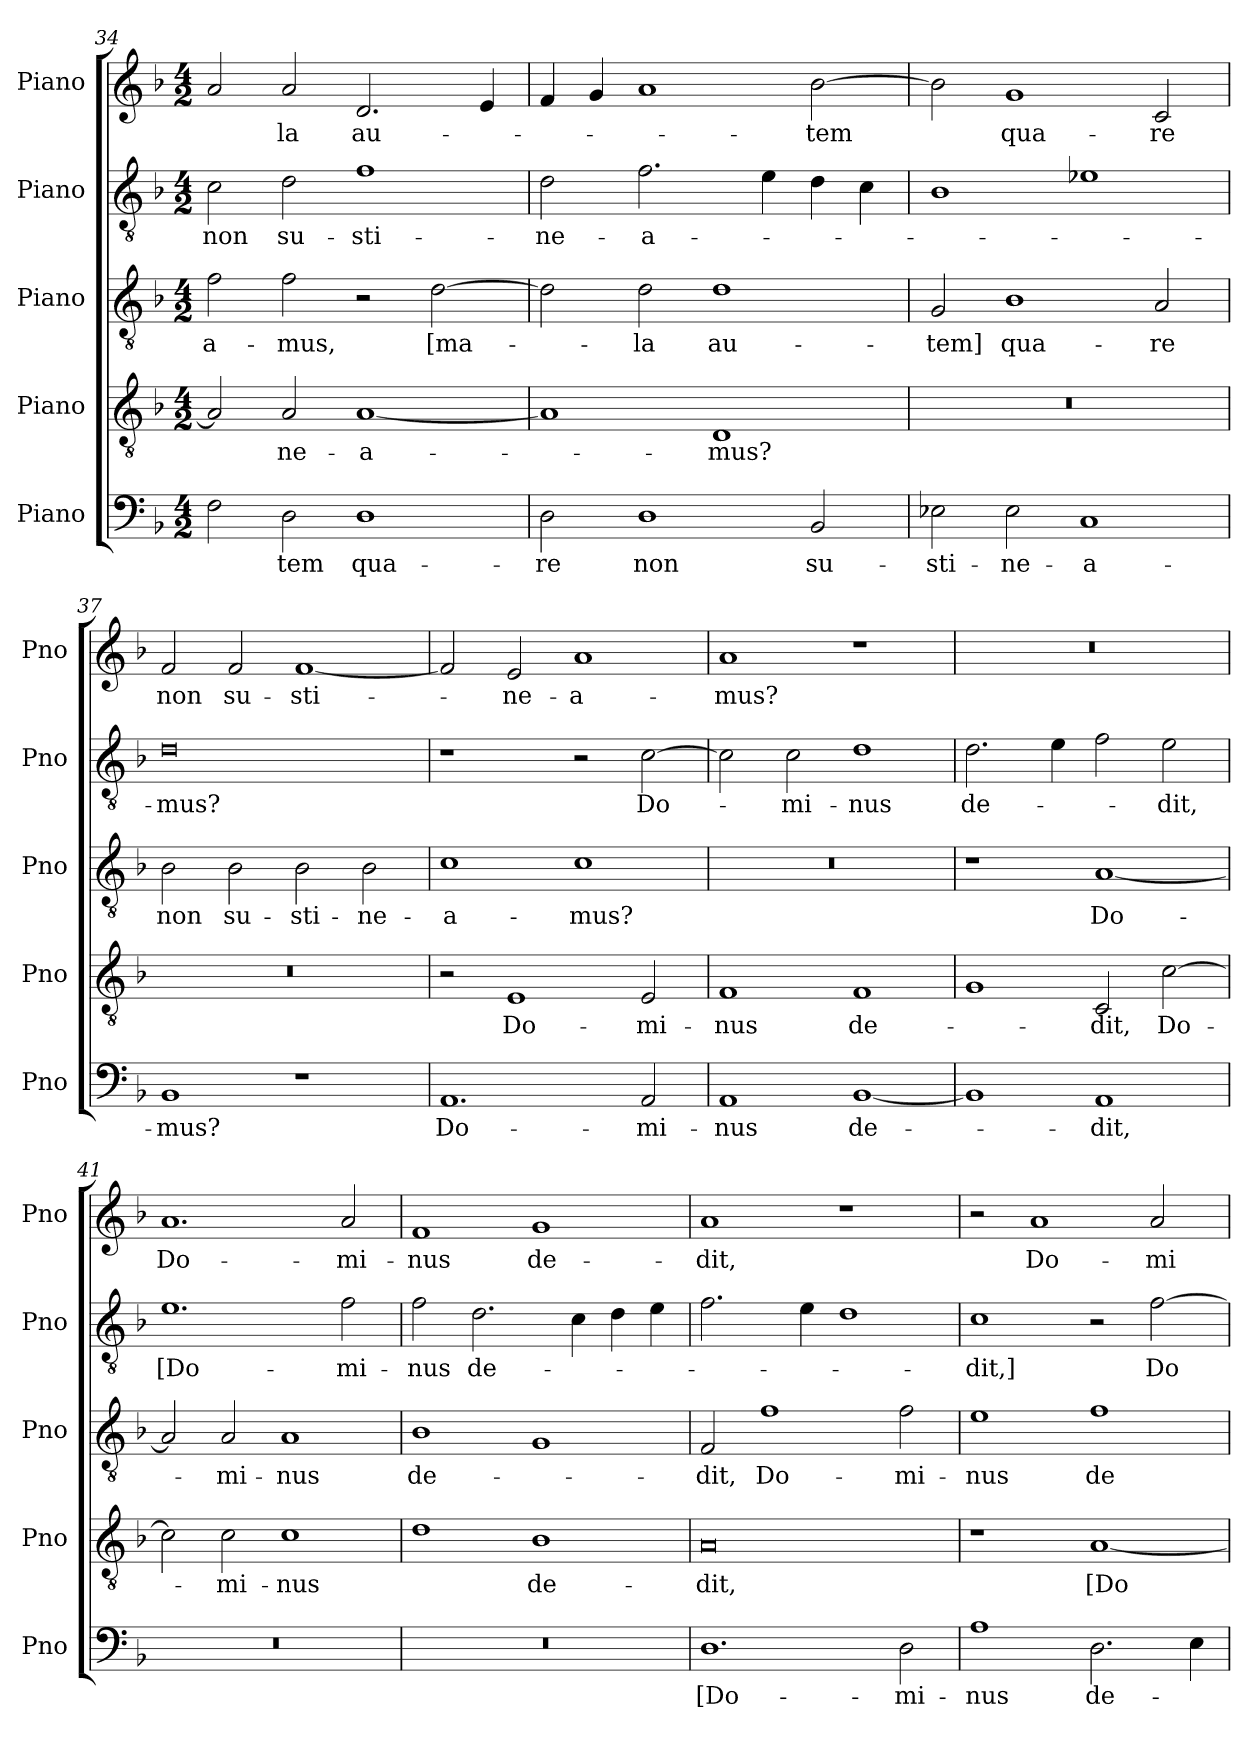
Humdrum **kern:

**kern	**text	**kern	**text	**kern	**text	**kern	**text	**kern	**text
*part5	*part5	*part4	*part4	*part3	*part3	*part2	*part2	*part1	*part1
*staff5	*staff5	*staff4	*staff4	*staff3	*staff3	*staff2	*staff2	*staff1	*staff1
*I"Piano	*	*I"Piano	*	*I"Piano	*	*I"Piano	*	*I"Piano	*
*I'Pno	*	*I'Pno	*	*I'Pno	*	*I'Pno	*	*I'Pno	*
*clefF4	*	*clefGv2	*	*clefGv2	*	*clefGv2	*	*clefG2	*
*k[b-]	*	*k[b-]	*	*k[b-]	*	*k[b-]	*	*k[b-]	*
*M4/2	*	*M4/2	*	*M4/2	*	*M4/2	*	*M4/2	*
=34	=34	=34	=34	=34	=34	=34	=34	=34	=34
2F\	.	2A/]	.	2f\	-a­-	2c\	non	2a/	.
2D\	-tem	2A/	-ne­-	2f\	-mus,	2d\	su­-	2a/	-la
1D	qua-	[1A	-a-	2r	.	1f	-sti-	2.d/	au-
.	.	.	.	[2d\	[ma-	.	.	.	.
.	.	.	.	.	.	.	.	4e/	.
=35	=35	=35	=35	=35	=35	=35	=35	=35	=35
2D\	-re	1A]	.	2d\]	.	2d\	-ne­-	4f/	.
.	.	.	.	.	.	.	.	4g/	.
1D	non	.	.	2d\	-la	2.f\	-a-	1a	.
.	.	1D	-mus?	1d	au­-	.	.	.	.
.	.	.	.	.	.	4e\	.	.	.
2BB-/	su­-	.	.	.	.	4d\	.	[2b-\	-tem
.	.	.	.	.	.	4c\	.	.	.
=36	=36	=36	=36	=36	=36	=36	=36	=36	=36
2E-X\	-sti-	0r	.	2G/	-tem]	1B-	.	2b-\]	.
2E-\	-ne-	.	.	1B-	qua­-	.	.	1g	qua-
1C	-a-	.	.	.	.	1e-X	.	.	.
.	.	.	.	2A/	-re	.	.	2c/	-re
!!LO:LB:g=z
=37	=37	=37	=37	=37	=37	=37	=37	=37	=37
1BB-	-mus?	0r	.	2B-\	non	0d	-mus?	2f/	non
.	.	.	.	2B-\	su-	.	.	2f/	su-
1r	.	.	.	2B-\	-sti-	.	.	[1f	-sti-
.	.	.	.	2B-\	-ne-	.	.	.	.
=38	=38	=38	=38	=38	=38	=38	=38	=38	=38
1.AA	Do-	2r	.	1c	-a-	1r	.	2f/]	.
.	.	1E	Do-	.	.	.	.	2e/	-ne­-
.	.	.	.	1c	-mus?	2r	.	1a	-a­-
2AA/	-mi­-	2E/	-mi-	.	.	[2c\	Do-	.	.
=39	=39	=39	=39	=39	=39	=39	=39	=39	=39
1AA	-nus	1F	-nus	0r	.	2c\]	.	1a	-mus?
.	.	.	.	.	.	2c\	-mi­-	.	.
[1BB-	de-	1F	de­-	.	.	1d	-nus	1r	.
=40	=40	=40	=40	=40	=40	=40	=40	=40	=40
1BB-]	.	1G	.	1r	.	2.d\	de­-	0r	.
.	.	.	.	.	.	4e\	.	.	.
1AA	-dit,	2C/	-dit,	[1A	Do­-	2f\	.	.	.
.	.	[2c\	Do-	.	.	2e\	-dit,	.	.
=41	=41	=41	=41	=41	=41	=41	=41	=41	=41
0r	.	2c\]	.	2A/]	.	1.e	[Do­-	1.a	Do-
.	.	2c\	-mi­-	2A/	-mi-	.	.	.	.
.	.	1c	-nus	1A	-nus	.	.	.	.
.	.	.	.	.	.	2f\	-mi-	2a/	-mi­-
=42	=42	=42	=42	=42	=42	=42	=42	=42	=42
0r	.	1d	.	1B-	de­-	2f\	-nus	1f	-nus
.	.	.	.	.	.	2.d\	de-	.	.
.	.	1B-	de­-	1G	.	.	.	1g	de-
.	.	.	.	.	.	4c\	.	.	.
.	.	.	.	.	.	4d\	.	.	.
.	.	.	.	.	.	4e\	.	.	.
=43	=43	=43	=43	=43	=43	=43	=43	=43	=43
1.D	[Do­-	0A	-dit,	2F/	-dit,	2.f\	.	1a	-dit,
.	.	.	.	1f	Do-	.	.	.	.
.	.	.	.	.	.	4e\	.	.	.
.	.	.	.	.	.	1d	.	1r	.
2D\	-mi-	.	.	2f\	-mi-	.	.	.	.
=44	=44	=44	=44	=44	=44	=44	=44	=44	=44
1A	-nus	1r	.	1e	-nus	1c	-dit,]	2r	.
.	.	.	.	.	.	.	.	1a	Do­-
2.D\	de-	[1A	[Do-	1f	de­-	2r	.	.	.
.	.	.	.	.	.	[2f\	Do-	2a/	-mi-
4E\	.	.	.	.	.	.	.	.	.
=	=	=	=	=	=	=	=	=	=
*-	*-	*-	*-	*-	*-	*-	*-	*-	*-
